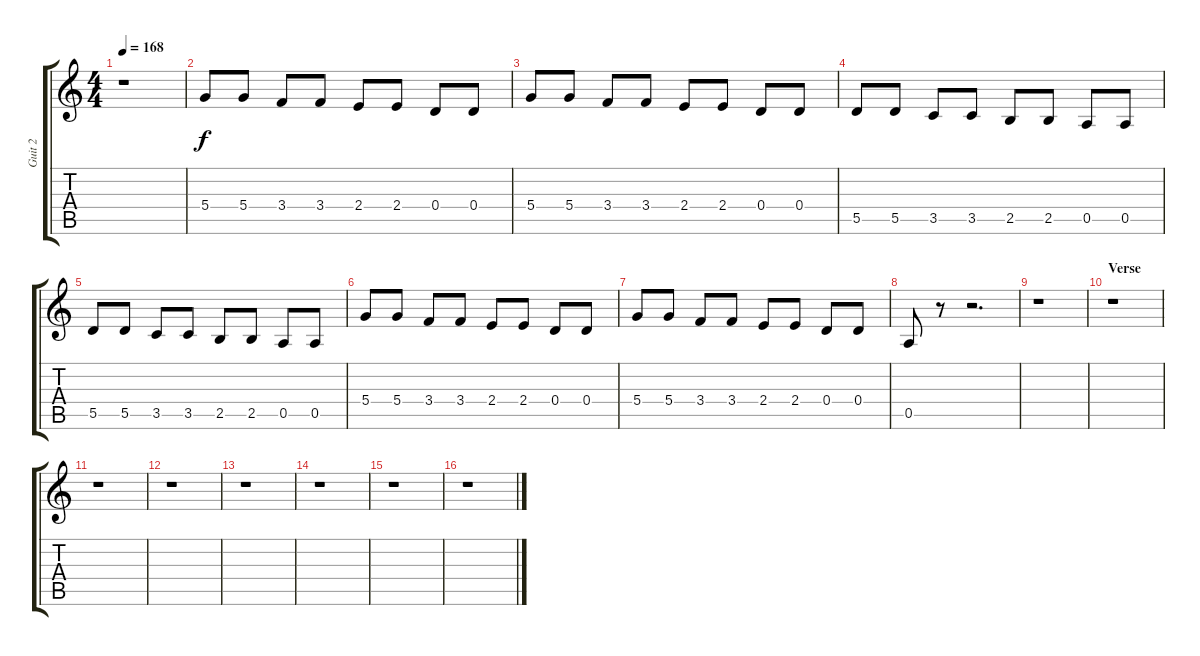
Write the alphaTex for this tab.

\track ("Guit 2" "Guit 2") {instrument electricguitarclean}
\staff {score tabs}
\tuning (E4 B3 G3 D3 A2 E2) {hide}
\ts (4 4)
\tempo 168
\clef g2
\ks c
r.1{dy f} |
5.4.8 5.4.8 3.4.8 3.4.8 2.4.8 2.4.8 0.4.8 0.4.8 |
5.4.8 5.4.8 3.4.8 3.4.8 2.4.8 2.4.8 0.4.8 0.4.8 |
5.5.8 5.5.8 3.5.8 3.5.8 2.5.8 2.5.8 0.5.8 0.5.8 |
5.5.8 5.5.8 3.5.8 3.5.8 2.5.8 2.5.8 0.5.8 0.5.8 |
5.4.8 5.4.8 3.4.8 3.4.8 2.4.8 2.4.8 0.4.8 0.4.8 |
5.4.8 5.4.8 3.4.8 3.4.8 2.4.8 2.4.8 0.4.8 0.4.8 |
0.5.8 r.8 r.2{d} |
r.1 |
\section ("" "Verse")
r.1 |
r.1 |
r.1 |
r.1 |
r.1 |
r.1 |
r.1
